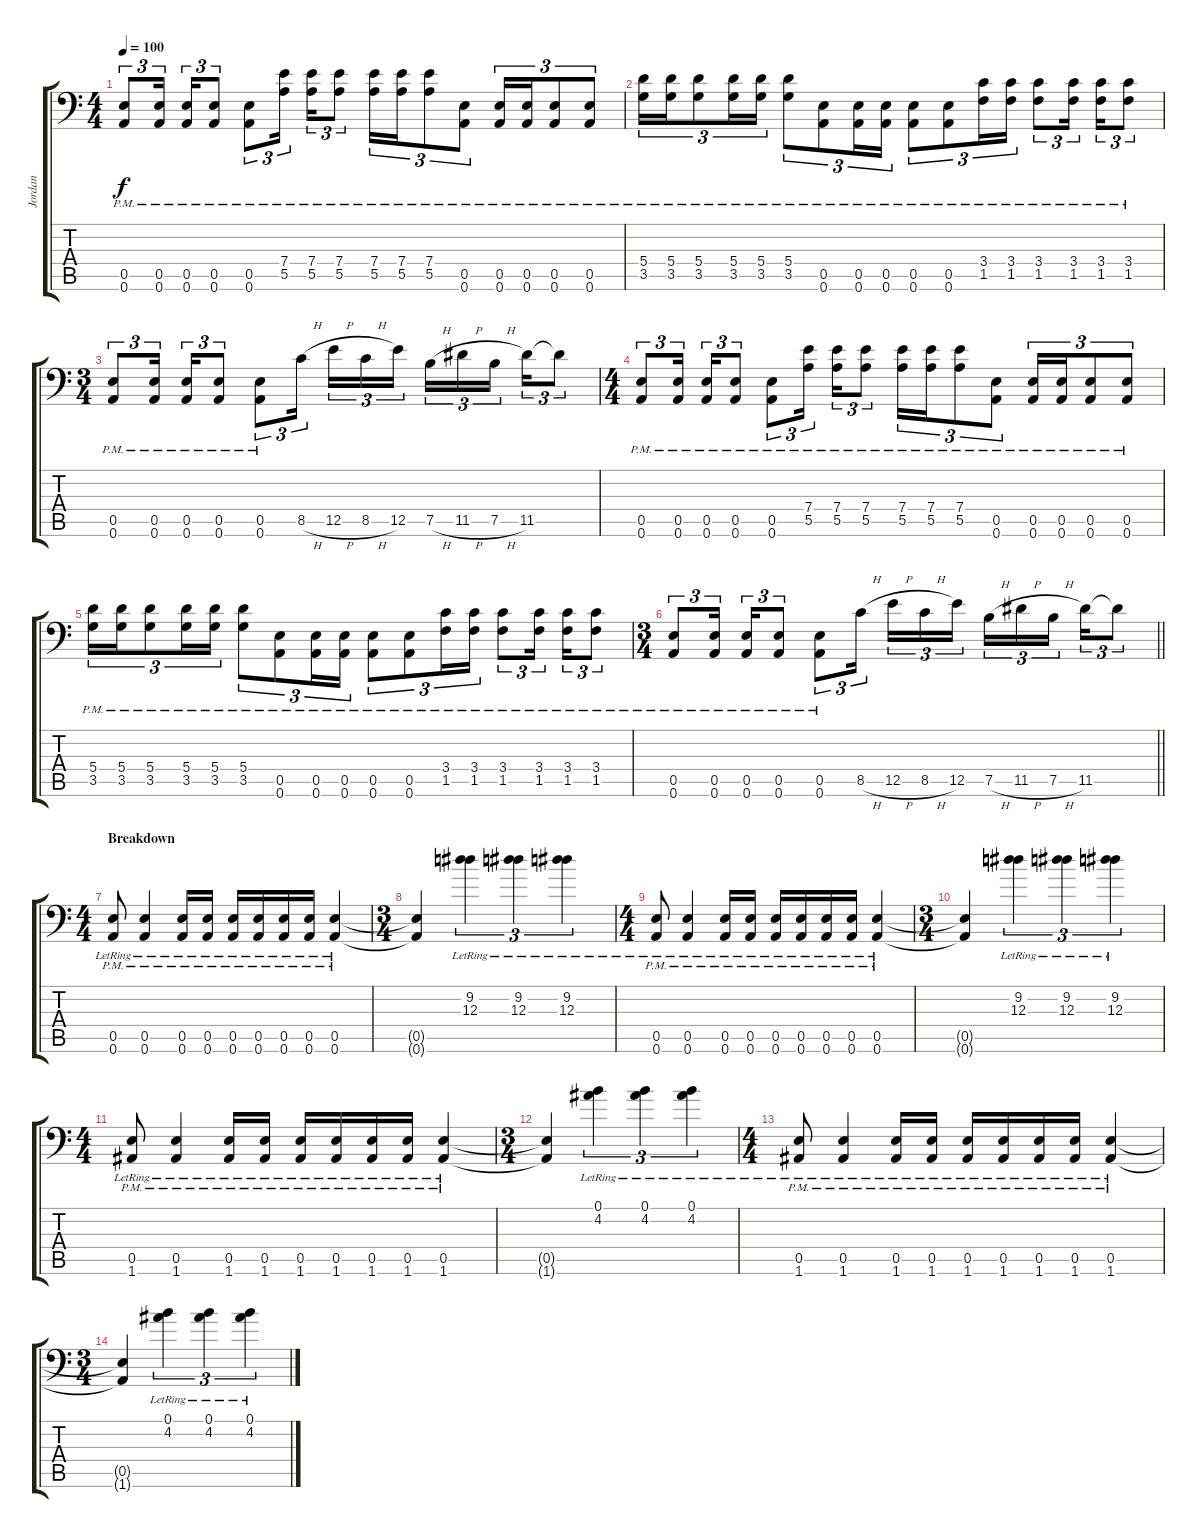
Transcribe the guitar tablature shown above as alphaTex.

\track ("Jordan" "Jordan") {instrument distortionguitar}
\staff {score tabs}
\tuning (B3 Gb3 D3 A2 E2 A1) {hide}
\ts (4 4)
\tempo 100
\clef f4
\ks c
(0.5{pm} 0.6{pm}).8{tu (3 2) dy f} (0.5{pm} 0.6{pm}).16{tu (3 2) beam splitsecondary} (0.5{pm} 0.6{pm}).16{tu (3 2)} (0.5{pm} 0.6{pm}).8{tu (3 2)} (0.5{pm} 0.6{pm}).8{tu (3 2)} (7.4{pm} 5.5{pm}).16{tu (3 2) beam splitsecondary} (7.4{pm} 5.5{pm}).16{tu (3 2)} (7.4{pm} 5.5{pm}).8{tu (3 2)} (7.4{pm} 5.5{pm}).16{tu (3 2)} (7.4{pm} 5.5{pm}).16{tu (3 2)} (7.4{pm} 5.5{pm}).8{tu (3 2)} (0.5{pm} 0.6{pm}).8{tu (3 2)} (0.5{pm} 0.6{pm}).16{tu (3 2)} (0.5{pm} 0.6{pm}).16{tu (3 2)} (0.5{pm} 0.6{pm}).8{tu (3 2)} (0.5{pm} 0.6{pm}).8{tu (3 2)} |
(5.4{pm} 3.5{pm}).16{tu (3 2)} (5.4{pm} 3.5{pm}).16{tu (3 2)} (5.4{pm} 3.5{pm}).8{tu (3 2)} (5.4{pm} 3.5{pm}).16{tu (3 2)} (5.4{pm} 3.5{pm}).16{tu (3 2)} (5.4{pm} 3.5{pm}).8{tu (3 2)} (0.5{pm} 0.6{pm}).8{tu (3 2)} (0.5{pm} 0.6{pm}).16{tu (3 2)} (0.5{pm} 0.6{pm}).16{tu (3 2)} (0.5{pm} 0.6{pm}).8{tu (3 2)} (0.5{pm} 0.6{pm}).8{tu (3 2)} (3.4{pm} 1.5{pm}).16{tu (3 2)} (3.4{pm} 1.5{pm}).16{tu (3 2)} (3.4{pm} 1.5{pm}).8{tu (3 2)} (3.4{pm} 1.5{pm}).16{tu (3 2) beam splitsecondary} (3.4{pm} 1.5{pm}).16{tu (3 2)} (3.4{pm} 1.5{pm}).8{tu (3 2)} |
\ts (3 4)
(0.5{pm} 0.6{pm}).8{tu (3 2)} (0.5{pm} 0.6{pm}).16{tu (3 2) beam splitsecondary} (0.5{pm} 0.6{pm}).16{tu (3 2)} (0.5{pm} 0.6{pm}).8{tu (3 2)} (0.5{pm} 0.6{pm}).8{tu (3 2)} 8.5{h}.16{tu (3 2) beam splitsecondary} 12.5{h}.16{tu (3 2)} 8.5{h}.16{tu (3 2)} 12.5.16{tu (3 2)} 7.5{h}.16{tu (3 2)} 11.5{h}.16{tu (3 2)} 7.5{h}.16{tu (3 2) beam splitsecondary} 11.5.16{tu (3 2)} 11.5{t}.8{tu (3 2)} |
\ts (4 4)
(0.5{pm} 0.6{pm}).8{tu (3 2)} (0.5{pm} 0.6{pm}).16{tu (3 2) beam splitsecondary} (0.5{pm} 0.6{pm}).16{tu (3 2)} (0.5{pm} 0.6{pm}).8{tu (3 2)} (0.5{pm} 0.6{pm}).8{tu (3 2)} (7.4{pm} 5.5{pm}).16{tu (3 2) beam splitsecondary} (7.4{pm} 5.5{pm}).16{tu (3 2)} (7.4{pm} 5.5{pm}).8{tu (3 2)} (7.4{pm} 5.5{pm}).16{tu (3 2)} (7.4{pm} 5.5{pm}).16{tu (3 2)} (7.4{pm} 5.5{pm}).8{tu (3 2)} (0.5{pm} 0.6{pm}).8{tu (3 2)} (0.5{pm} 0.6{pm}).16{tu (3 2)} (0.5{pm} 0.6{pm}).16{tu (3 2)} (0.5{pm} 0.6{pm}).8{tu (3 2)} (0.5{pm} 0.6{pm}).8{tu (3 2)} |
(5.4{pm} 3.5{pm}).16{tu (3 2)} (5.4{pm} 3.5{pm}).16{tu (3 2)} (5.4{pm} 3.5{pm}).8{tu (3 2)} (5.4{pm} 3.5{pm}).16{tu (3 2)} (5.4{pm} 3.5{pm}).16{tu (3 2)} (5.4{pm} 3.5{pm}).8{tu (3 2)} (0.5{pm} 0.6{pm}).8{tu (3 2)} (0.5{pm} 0.6{pm}).16{tu (3 2)} (0.5{pm} 0.6{pm}).16{tu (3 2)} (0.5{pm} 0.6{pm}).8{tu (3 2)} (0.5{pm} 0.6{pm}).8{tu (3 2)} (3.4{pm} 1.5{pm}).16{tu (3 2)} (3.4{pm} 1.5{pm}).16{tu (3 2)} (3.4{pm} 1.5{pm}).8{tu (3 2)} (3.4{pm} 1.5{pm}).16{tu (3 2) beam splitsecondary} (3.4{pm} 1.5{pm}).16{tu (3 2)} (3.4{pm} 1.5{pm}).8{tu (3 2)} |
\ts (3 4)
\barLineRight lightlight
(0.5{pm} 0.6{pm}).8{tu (3 2)} (0.5{pm} 0.6{pm}).16{tu (3 2) beam splitsecondary} (0.5{pm} 0.6{pm}).16{tu (3 2)} (0.5{pm} 0.6{pm}).8{tu (3 2)} (0.5{pm} 0.6{pm}).8{tu (3 2)} 8.5{h}.16{tu (3 2) beam splitsecondary} 12.5{h}.16{tu (3 2)} 8.5{h}.16{tu (3 2)} 12.5.16{tu (3 2)} 7.5{h}.16{tu (3 2)} 11.5{h}.16{tu (3 2)} 7.5{h}.16{tu (3 2) beam splitsecondary} 11.5.16{tu (3 2)} 11.5{t}.8{tu (3 2)} |
\ts (4 4)
\section ("" "Breakdown ")
(0.5{pm lr} 0.6{pm lr}).8 (0.5{pm lr} 0.6{pm lr}).4 (0.5{pm lr} 0.6{pm lr}).16 (0.5{pm lr} 0.6{pm lr}).16 (0.5{pm lr} 0.6{pm lr}).16 (0.5{pm lr} 0.6{pm lr}).16 (0.5{pm lr} 0.6{pm lr}).16 (0.5{pm lr} 0.6{pm lr}).16 (0.5{pm lr} 0.6{pm lr}).4 |
\ts (3 4)
(0.5{t} 0.6{t}).4 (9.2{lr} 12.3{lr}).4{tu (3 2)} (9.2{lr} 12.3{lr}).4{tu (3 2)} (9.2{lr} 12.3{lr}).4{tu (3 2)} |
\ts (4 4)
(0.5{pm lr} 0.6{pm lr}).8 (0.5{pm lr} 0.6{pm lr}).4 (0.5{pm lr} 0.6{pm lr}).16 (0.5{pm lr} 0.6{pm lr}).16 (0.5{pm lr} 0.6{pm lr}).16 (0.5{pm lr} 0.6{pm lr}).16 (0.5{pm lr} 0.6{pm lr}).16 (0.5{pm lr} 0.6{pm lr}).16 (0.5{pm lr} 0.6{pm lr}).4 |
\ts (3 4)
(0.5{t} 0.6{t}).4 (9.2{lr} 12.3{lr}).4{tu (3 2)} (9.2{lr} 12.3{lr}).4{tu (3 2)} (9.2{lr} 12.3{lr}).4{tu (3 2)} |
\ts (4 4)
(0.5{pm lr} 1.6{pm lr}).8 (0.5{pm lr} 1.6{pm lr}).4 (0.5{pm lr} 1.6{pm lr}).16 (0.5{pm lr} 1.6{pm lr}).16 (0.5{pm lr} 1.6{pm lr}).16 (0.5{pm lr} 1.6{pm lr}).16 (0.5{pm lr} 1.6{pm lr}).16 (0.5{pm lr} 1.6{pm lr}).16 (0.5{pm lr} 1.6{pm lr}).4 |
\ts (3 4)
(0.5{t} 1.6{t}).4 (0.1{lr} 4.2{lr}).4{tu (3 2)} (0.1{lr} 4.2{lr}).4{tu (3 2)} (0.1{lr} 4.2{lr}).4{tu (3 2)} |
\ts (4 4)
(0.5{pm lr} 1.6{pm lr}).8 (0.5{pm lr} 1.6{pm lr}).4 (0.5{pm lr} 1.6{pm lr}).16 (0.5{pm lr} 1.6{pm lr}).16 (0.5{pm lr} 1.6{pm lr}).16 (0.5{pm lr} 1.6{pm lr}).16 (0.5{pm lr} 1.6{pm lr}).16 (0.5{pm lr} 1.6{pm lr}).16 (0.5{pm lr} 1.6{pm lr}).4 |
\ts (3 4)
(0.5{t} 1.6{t}).4 (0.1{lr} 4.2{lr}).4{tu (3 2)} (0.1{lr} 4.2{lr}).4{tu (3 2)} (0.1{lr} 4.2{lr}).4{tu (3 2)}
